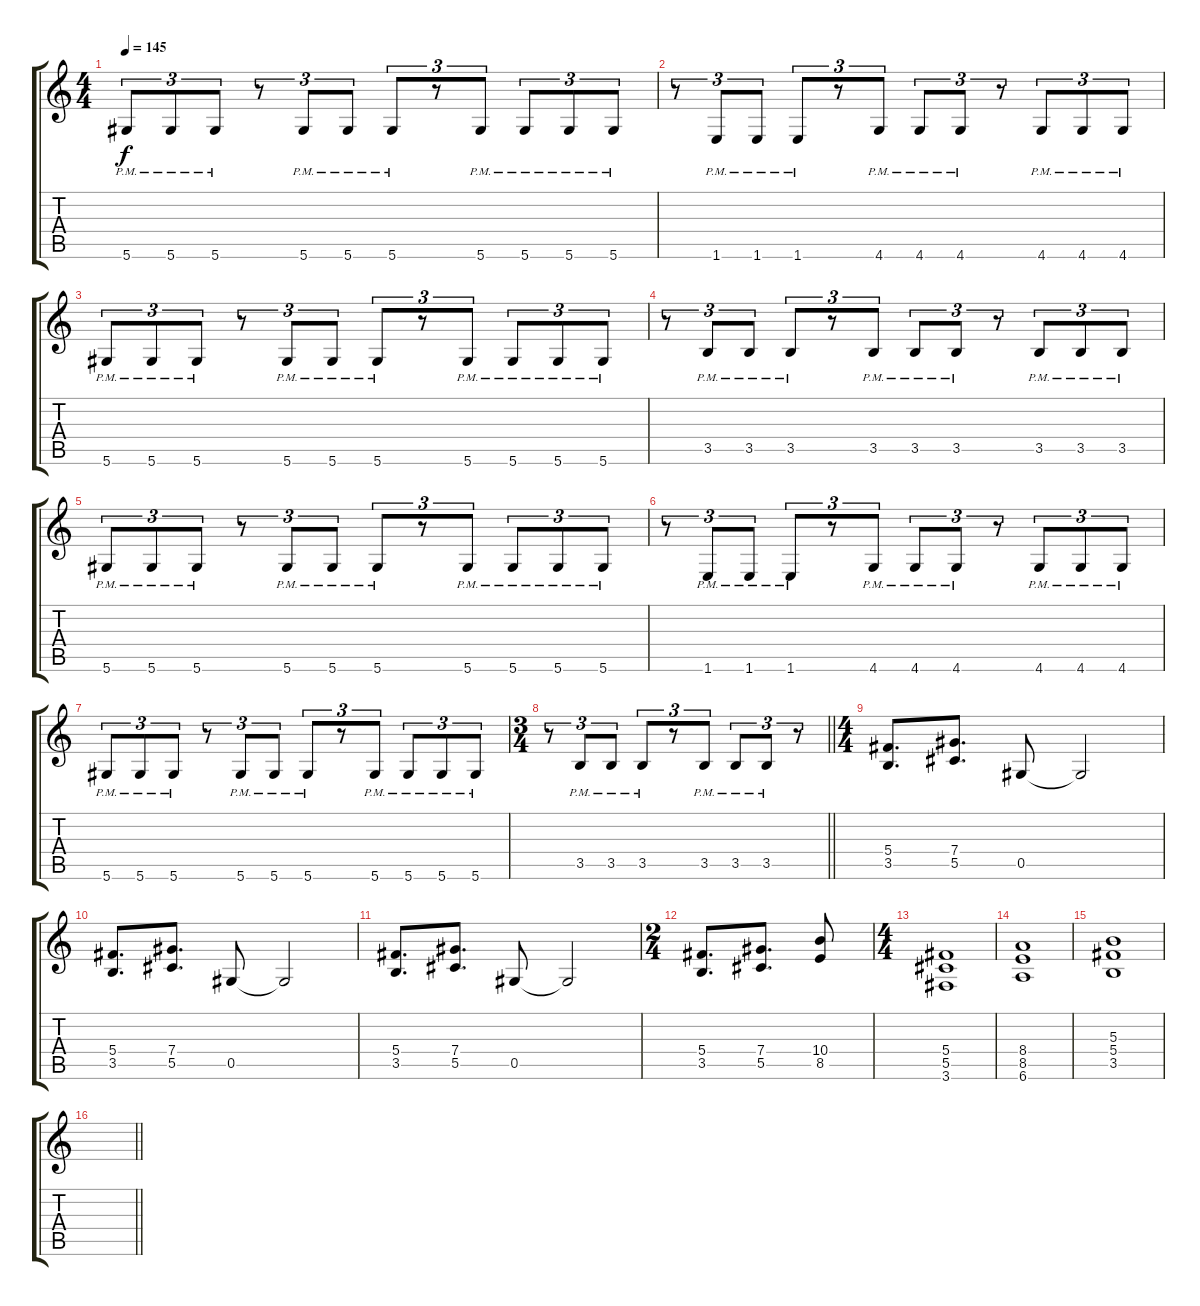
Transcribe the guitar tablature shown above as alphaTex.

\track "" {instrument distortionguitar}
\staff {score tabs}
\tuning (Eb4 Bb3 Gb3 Db3 Ab2 Eb2) {hide}
\ts (4 4)
\tempo 145
\clef g2
\ks c
5.6{pm}.8{tu (3 2) dy f} 5.6{pm}.8{tu (3 2)} 5.6{pm}.8{tu (3 2)} r.8{tu (3 2)} 5.6{pm}.8{tu (3 2)} 5.6{pm}.8{tu (3 2)} 5.6{pm}.8{tu (3 2)} r.8{tu (3 2)} 5.6{pm}.8{tu (3 2)} 5.6{pm}.8{tu (3 2)} 5.6{pm}.8{tu (3 2)} 5.6{pm}.8{tu (3 2)} |
r.8{tu (3 2)} 1.6{pm}.8{tu (3 2)} 1.6{pm}.8{tu (3 2)} 1.6{pm}.8{tu (3 2)} r.8{tu (3 2)} 4.6{pm}.8{tu (3 2)} 4.6{pm}.8{tu (3 2)} 4.6{pm}.8{tu (3 2)} r.8{tu (3 2)} 4.6{pm}.8{tu (3 2)} 4.6{pm}.8{tu (3 2)} 4.6{pm}.8{tu (3 2)} |
5.6{pm}.8{tu (3 2)} 5.6{pm}.8{tu (3 2)} 5.6{pm}.8{tu (3 2)} r.8{tu (3 2)} 5.6{pm}.8{tu (3 2)} 5.6{pm}.8{tu (3 2)} 5.6{pm}.8{tu (3 2)} r.8{tu (3 2)} 5.6{pm}.8{tu (3 2)} 5.6{pm}.8{tu (3 2)} 5.6{pm}.8{tu (3 2)} 5.6{pm}.8{tu (3 2)} |
r.8{tu (3 2)} 3.5{pm}.8{tu (3 2)} 3.5{pm}.8{tu (3 2)} 3.5{pm}.8{tu (3 2)} r.8{tu (3 2)} 3.5{pm}.8{tu (3 2)} 3.5{pm}.8{tu (3 2)} 3.5{pm}.8{tu (3 2)} r.8{tu (3 2)} 3.5{pm}.8{tu (3 2)} 3.5{pm}.8{tu (3 2)} 3.5{pm}.8{tu (3 2)} |
5.6{pm}.8{tu (3 2)} 5.6{pm}.8{tu (3 2)} 5.6{pm}.8{tu (3 2)} r.8{tu (3 2)} 5.6{pm}.8{tu (3 2)} 5.6{pm}.8{tu (3 2)} 5.6{pm}.8{tu (3 2)} r.8{tu (3 2)} 5.6{pm}.8{tu (3 2)} 5.6{pm}.8{tu (3 2)} 5.6{pm}.8{tu (3 2)} 5.6{pm}.8{tu (3 2)} |
r.8{tu (3 2)} 1.6{pm}.8{tu (3 2)} 1.6{pm}.8{tu (3 2)} 1.6{pm}.8{tu (3 2)} r.8{tu (3 2)} 4.6{pm}.8{tu (3 2)} 4.6{pm}.8{tu (3 2)} 4.6{pm}.8{tu (3 2)} r.8{tu (3 2)} 4.6{pm}.8{tu (3 2)} 4.6{pm}.8{tu (3 2)} 4.6{pm}.8{tu (3 2)} |
5.6{pm}.8{tu (3 2)} 5.6{pm}.8{tu (3 2)} 5.6{pm}.8{tu (3 2)} r.8{tu (3 2)} 5.6{pm}.8{tu (3 2)} 5.6{pm}.8{tu (3 2)} 5.6{pm}.8{tu (3 2)} r.8{tu (3 2)} 5.6{pm}.8{tu (3 2)} 5.6{pm}.8{tu (3 2)} 5.6{pm}.8{tu (3 2)} 5.6{pm}.8{tu (3 2)} |
\ts (3 4)
\barLineRight lightlight
r.8{tu (3 2)} 3.5{pm}.8{tu (3 2)} 3.5{pm}.8{tu (3 2)} 3.5{pm}.8{tu (3 2)} r.8{tu (3 2)} 3.5{pm}.8{tu (3 2)} 3.5{pm}.8{tu (3 2)} 3.5{pm}.8{tu (3 2)} r.8{tu (3 2)} |
\ts (4 4)
(5.4 3.5).8{d} (7.4 5.5).8{d} 0.5.8 0.5{t}.2 |
(5.4 3.5).8{d} (7.4 5.5).8{d} 0.5.8 0.5{t}.2 |
(5.4 3.5).8{d} (7.4 5.5).8{d} 0.5.8 0.5{t}.2 |
\ts (2 4)
(5.4 3.5).8{d} (7.4 5.5).8{d} (10.4 8.5).8 |
\ts (4 4)
(5.4 5.5 3.6).1 |
(8.4 8.5 6.6).1 |
(5.3 5.4 3.5).1 |
\barLineRight lightlight
